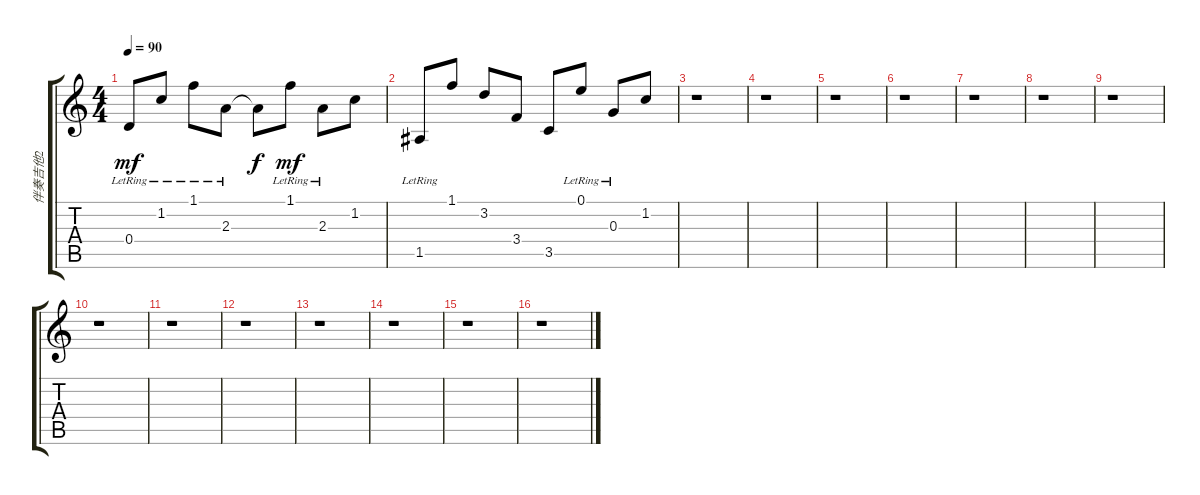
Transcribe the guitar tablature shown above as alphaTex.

\track ("伴奏吉他2" "伴奏吉他2") {instrument acousticguitarsteel}
\staff {score tabs}
\tuning (E4 B3 G3 D3 A2 E2) {hide}
\ts (4 4)
\tempo 90
\clef g2
\ks c
0.4{lr}.8{dy mf} 1.2{lr}.8 1.1{lr}.8 2.3{lr}.8 2.3{t}.8{dy f} 1.1{lr}.8{dy mf} 2.3{lr}.8 1.2.8 |
1.5{lr}.8 1.1.8 3.2.8 3.4.8 3.5.8 0.1{lr}.8 0.3{lr}.8 1.2.8 |
r.1 |
r.1 |
r.1 |
r.1 |
r.1 |
r.1 |
r.1 |
r.1 |
r.1 |
r.1 |
r.1 |
r.1 |
r.1 |
r.1
